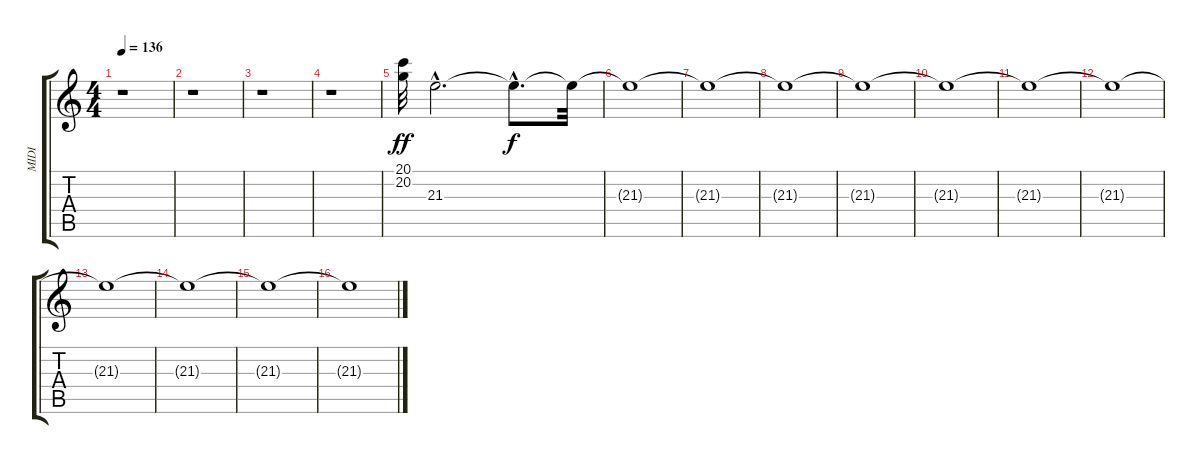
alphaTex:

\track ("MIDI" "MIDI") {instrument harmonica}
\staff {score tabs}
\tuning (E4 B3 G3 D3 A2 E2) {hide}
\ts (4 4)
\tempo 136
\clef g2
\ks c
r.1{dy ff} |
r.1 |
r.1 |
r.1 |
(20.1 20.2).32{volume 11} 21.3{hac}.2{d} 21.3{hac t}.8{d dy f} 21.3{t}.32 |
21.3{t}.1 |
21.3{t}.1 |
21.3{t}.1 |
21.3{t}.1 |
21.3{t}.1 |
21.3{t}.1 |
21.3{t}.1 |
21.3{t}.1 |
21.3{t}.1 |
21.3{t}.1 |
21.3{t}.1
